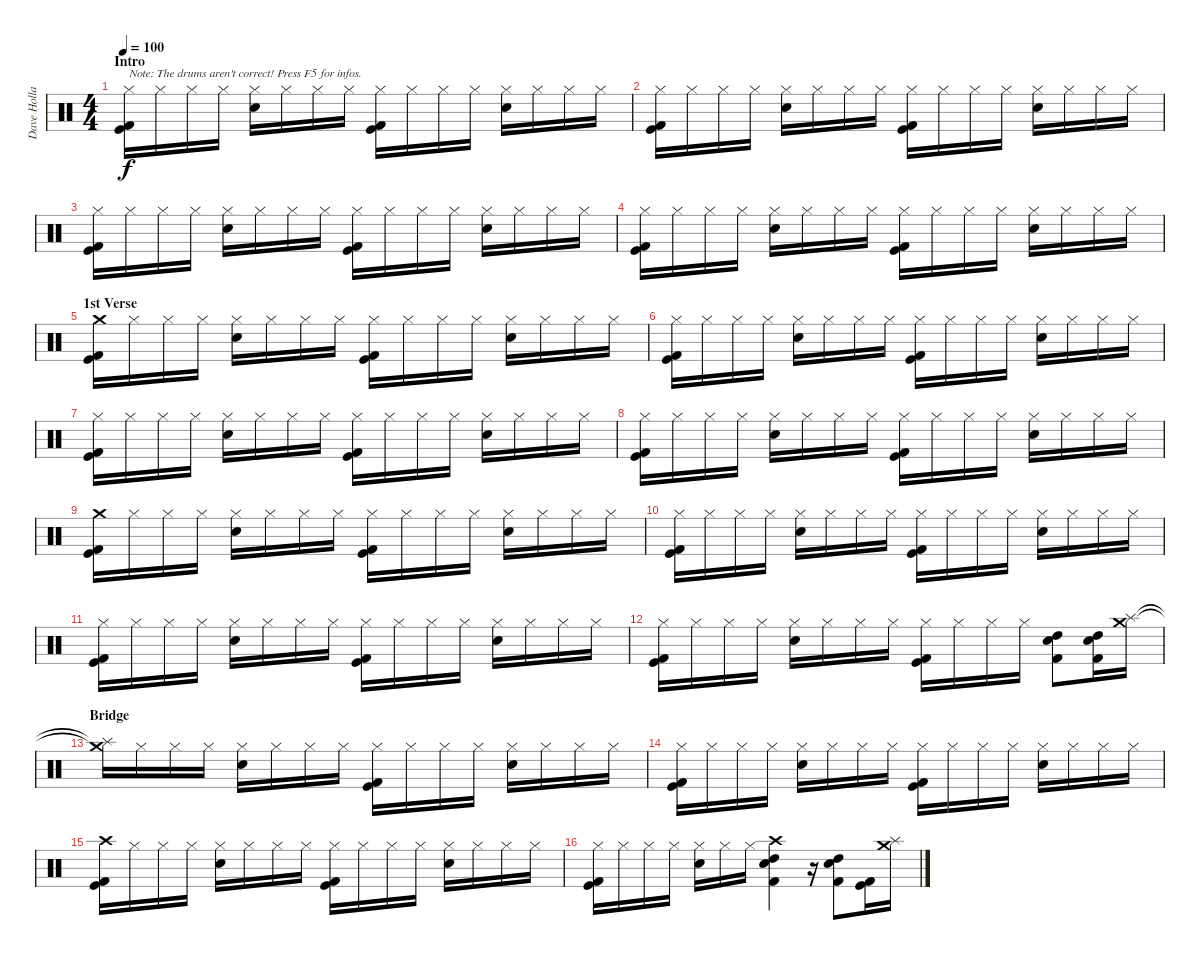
\track ("Dave Holland" "Dave Holla") {instrument percussion}
\staff {score}
\articulation defaults
\ts (4 4)
\section ("" "Intro")
\tempo 100
\clef neutral
\ks c
("Hi-Hat (closed)" "Kick (hit)" "Kick (hit) 2").16{txt "Note: The drums aren't correct! Press F5 for infos." dy f} "Hi-Hat (closed)".16 "Hi-Hat (closed)".16 "Hi-Hat (closed)".16 ("Hi-Hat (closed)" "Electric Snare (hit)").16 "Hi-Hat (closed)".16 "Hi-Hat (closed)".16 "Hi-Hat (closed)".16 ("Hi-Hat (closed)" "Kick (hit)" "Kick (hit) 2").16 "Hi-Hat (closed)".16 "Hi-Hat (closed)".16 "Hi-Hat (closed)".16 ("Hi-Hat (closed)" "Electric Snare (hit)").16 "Hi-Hat (closed)".16 "Hi-Hat (closed)".16 "Hi-Hat (closed)".16 |
("Hi-Hat (closed)" "Kick (hit)" "Kick (hit) 2").16 "Hi-Hat (closed)".16 "Hi-Hat (closed)".16 "Hi-Hat (closed)".16 ("Hi-Hat (closed)" "Electric Snare (hit)").16 "Hi-Hat (closed)".16 "Hi-Hat (closed)".16 "Hi-Hat (closed)".16 ("Hi-Hat (closed)" "Kick (hit)" "Kick (hit) 2").16 "Hi-Hat (closed)".16 "Hi-Hat (closed)".16 "Hi-Hat (closed)".16 ("Hi-Hat (closed)" "Electric Snare (hit)").16 "Hi-Hat (closed)".16 "Hi-Hat (closed)".16 "Hi-Hat (closed)".16 |
("Hi-Hat (closed)" "Kick (hit)" "Kick (hit) 2").16 "Hi-Hat (closed)".16 "Hi-Hat (closed)".16 "Hi-Hat (closed)".16 ("Hi-Hat (closed)" "Electric Snare (hit)").16 "Hi-Hat (closed)".16 "Hi-Hat (closed)".16 "Hi-Hat (closed)".16 ("Hi-Hat (closed)" "Kick (hit)" "Kick (hit) 2").16 "Hi-Hat (closed)".16 "Hi-Hat (closed)".16 "Hi-Hat (closed)".16 ("Hi-Hat (closed)" "Electric Snare (hit)").16 "Hi-Hat (closed)".16 "Hi-Hat (closed)".16 "Hi-Hat (closed)".16 |
("Hi-Hat (closed)" "Kick (hit)" "Kick (hit) 2").16 "Hi-Hat (closed)".16 "Hi-Hat (closed)".16 "Hi-Hat (closed)".16 ("Hi-Hat (closed)" "Electric Snare (hit)").16 "Hi-Hat (closed)".16 "Hi-Hat (closed)".16 "Hi-Hat (closed)".16 ("Hi-Hat (closed)" "Kick (hit)" "Kick (hit) 2").16 "Hi-Hat (closed)".16 "Hi-Hat (closed)".16 "Hi-Hat (closed)".16 ("Hi-Hat (closed)" "Electric Snare (hit)").16 "Hi-Hat (closed)".16 "Hi-Hat (closed)".16 "Hi-Hat (closed)".16 |
\section ("" "1st Verse")
("Crash medium (hit)" "Kick (hit)" "Kick (hit) 2").16 "Hi-Hat (closed)".16 "Hi-Hat (closed)".16 "Hi-Hat (closed)".16 ("Hi-Hat (closed)" "Electric Snare (hit)").16 "Hi-Hat (closed)".16 "Hi-Hat (closed)".16 "Hi-Hat (closed)".16 ("Hi-Hat (closed)" "Kick (hit)" "Kick (hit) 2").16 "Hi-Hat (closed)".16 "Hi-Hat (closed)".16 "Hi-Hat (closed)".16 ("Hi-Hat (closed)" "Electric Snare (hit)").16 "Hi-Hat (closed)".16 "Hi-Hat (closed)".16 "Hi-Hat (closed)".16 |
("Hi-Hat (closed)" "Kick (hit)" "Kick (hit) 2").16 "Hi-Hat (closed)".16 "Hi-Hat (closed)".16 "Hi-Hat (closed)".16 ("Hi-Hat (closed)" "Electric Snare (hit)").16 "Hi-Hat (closed)".16 "Hi-Hat (closed)".16 "Hi-Hat (closed)".16 ("Hi-Hat (closed)" "Kick (hit)" "Kick (hit) 2").16 "Hi-Hat (closed)".16 "Hi-Hat (closed)".16 "Hi-Hat (closed)".16 ("Hi-Hat (closed)" "Electric Snare (hit)").16 "Hi-Hat (closed)".16 "Hi-Hat (closed)".16 "Hi-Hat (closed)".16 |
("Hi-Hat (closed)" "Kick (hit)" "Kick (hit) 2").16 "Hi-Hat (closed)".16 "Hi-Hat (closed)".16 "Hi-Hat (closed)".16 ("Hi-Hat (closed)" "Electric Snare (hit)").16 "Hi-Hat (closed)".16 "Hi-Hat (closed)".16 "Hi-Hat (closed)".16 ("Hi-Hat (closed)" "Kick (hit)" "Kick (hit) 2").16 "Hi-Hat (closed)".16 "Hi-Hat (closed)".16 "Hi-Hat (closed)".16 ("Hi-Hat (closed)" "Electric Snare (hit)").16 "Hi-Hat (closed)".16 "Hi-Hat (closed)".16 "Hi-Hat (closed)".16 |
("Hi-Hat (closed)" "Kick (hit)" "Kick (hit) 2").16 "Hi-Hat (closed)".16 "Hi-Hat (closed)".16 "Hi-Hat (closed)".16 ("Hi-Hat (closed)" "Electric Snare (hit)").16 "Hi-Hat (closed)".16 "Hi-Hat (closed)".16 "Hi-Hat (closed)".16 ("Hi-Hat (closed)" "Kick (hit)" "Kick (hit) 2").16 "Hi-Hat (closed)".16 "Hi-Hat (closed)".16 "Hi-Hat (closed)".16 ("Hi-Hat (closed)" "Electric Snare (hit)").16 "Hi-Hat (closed)".16 "Hi-Hat (closed)".16 "Hi-Hat (closed)".16 |
("Crash medium (hit)" "Kick (hit)" "Kick (hit) 2").16 "Hi-Hat (closed)".16 "Hi-Hat (closed)".16 "Hi-Hat (closed)".16 ("Hi-Hat (closed)" "Electric Snare (hit)").16 "Hi-Hat (closed)".16 "Hi-Hat (closed)".16 "Hi-Hat (closed)".16 ("Hi-Hat (closed)" "Kick (hit)" "Kick (hit) 2").16 "Hi-Hat (closed)".16 "Hi-Hat (closed)".16 "Hi-Hat (closed)".16 ("Hi-Hat (closed)" "Electric Snare (hit)").16 "Hi-Hat (closed)".16 "Hi-Hat (closed)".16 "Hi-Hat (closed)".16 |
("Hi-Hat (closed)" "Kick (hit)" "Kick (hit) 2").16 "Hi-Hat (closed)".16 "Hi-Hat (closed)".16 "Hi-Hat (closed)".16 ("Hi-Hat (closed)" "Electric Snare (hit)").16 "Hi-Hat (closed)".16 "Hi-Hat (closed)".16 "Hi-Hat (closed)".16 ("Hi-Hat (closed)" "Kick (hit)" "Kick (hit) 2").16 "Hi-Hat (closed)".16 "Hi-Hat (closed)".16 "Hi-Hat (closed)".16 ("Hi-Hat (closed)" "Electric Snare (hit)").16 "Hi-Hat (closed)".16 "Hi-Hat (closed)".16 "Hi-Hat (closed)".16 |
("Hi-Hat (closed)" "Kick (hit)" "Kick (hit) 2").16 "Hi-Hat (closed)".16 "Hi-Hat (closed)".16 "Hi-Hat (closed)".16 ("Hi-Hat (closed)" "Electric Snare (hit)").16 "Hi-Hat (closed)".16 "Hi-Hat (closed)".16 "Hi-Hat (closed)".16 ("Hi-Hat (closed)" "Kick (hit)" "Kick (hit) 2").16 "Hi-Hat (closed)".16 "Hi-Hat (closed)".16 "Hi-Hat (closed)".16 ("Hi-Hat (closed)" "Electric Snare (hit)").16 "Hi-Hat (closed)".16 "Hi-Hat (closed)".16 "Hi-Hat (closed)".16 |
("Hi-Hat (closed)" "Kick (hit)" "Kick (hit) 2").16 "Hi-Hat (closed)".16 "Hi-Hat (closed)".16 "Hi-Hat (closed)".16 ("Hi-Hat (closed)" "Electric Snare (hit)").16 "Hi-Hat (closed)".16 "Hi-Hat (closed)".16 "Hi-Hat (closed)".16 ("Hi-Hat (closed)" "Kick (hit)" "Kick (hit) 2").16 "Hi-Hat (closed)".16 "Hi-Hat (closed)".16 "Hi-Hat (closed)".16 ("High Tom (hit)" "Electric Snare (hit)" "Kick (hit) 2").8 ("High Tom (hit)" "Electric Snare (hit)" "Kick (hit) 2").16 ("Crash medium (hit)" "Splash (hit)").16 |
\section ("" "Bridge")
("Crash medium (hit)"{t} "Splash (hit)"{t}).16 "Hi-Hat (closed)".16 "Hi-Hat (closed)".16 "Hi-Hat (closed)".16 ("Hi-Hat (closed)" "Electric Snare (hit)").16 "Hi-Hat (closed)".16 "Hi-Hat (closed)".16 "Hi-Hat (closed)".16 ("Hi-Hat (closed)" "Kick (hit)" "Kick (hit) 2").16 "Hi-Hat (closed)".16 "Hi-Hat (closed)".16 "Hi-Hat (closed)".16 ("Hi-Hat (closed)" "Electric Snare (hit)").16 "Hi-Hat (closed)".16 "Hi-Hat (closed)".16 "Hi-Hat (closed)".16 |
("Hi-Hat (closed)" "Kick (hit)" "Kick (hit) 2").16 "Hi-Hat (closed)".16 "Hi-Hat (closed)".16 "Hi-Hat (closed)".16 ("Hi-Hat (closed)" "Electric Snare (hit)").16 "Hi-Hat (closed)".16 "Hi-Hat (closed)".16 "Hi-Hat (closed)".16 ("Hi-Hat (closed)" "Kick (hit)" "Kick (hit) 2").16 "Hi-Hat (closed)".16 "Hi-Hat (closed)".16 "Hi-Hat (closed)".16 ("Hi-Hat (closed)" "Electric Snare (hit)").16 "Hi-Hat (closed)".16 "Hi-Hat (closed)".16 "Hi-Hat (closed)".16 |
("Crash high (hit)" "Kick (hit)" "Kick (hit) 2").16 "Hi-Hat (closed)".16 "Hi-Hat (closed)".16 "Hi-Hat (closed)".16 ("Hi-Hat (closed)" "Electric Snare (hit)").16 "Hi-Hat (closed)".16 "Hi-Hat (closed)".16 "Hi-Hat (closed)".16 ("Hi-Hat (closed)" "Kick (hit)" "Kick (hit) 2").16 "Hi-Hat (closed)".16 "Hi-Hat (closed)".16 "Hi-Hat (closed)".16 ("Hi-Hat (closed)" "Electric Snare (hit)").16 "Hi-Hat (closed)".16 "Hi-Hat (closed)".16 "Hi-Hat (closed)".16 |
("Hi-Hat (closed)" "Kick (hit)" "Kick (hit) 2").16 "Hi-Hat (closed)".16 "Hi-Hat (closed)".16 "Hi-Hat (closed)".16 ("Hi-Hat (closed)" "Electric Snare (hit)").16 "Hi-Hat (closed)".16 "Hi-Hat (closed)".16 ("Crash high (hit)" "High Tom (hit)" "Electric Snare (hit)" "Kick (hit) 2").4 r.16 ("High Tom (hit)" "Electric Snare (hit)" "Kick (hit) 2").8 ("Kick (hit)" "Kick (hit) 2").16 ("Crash medium (hit)" "Splash (hit)").16
